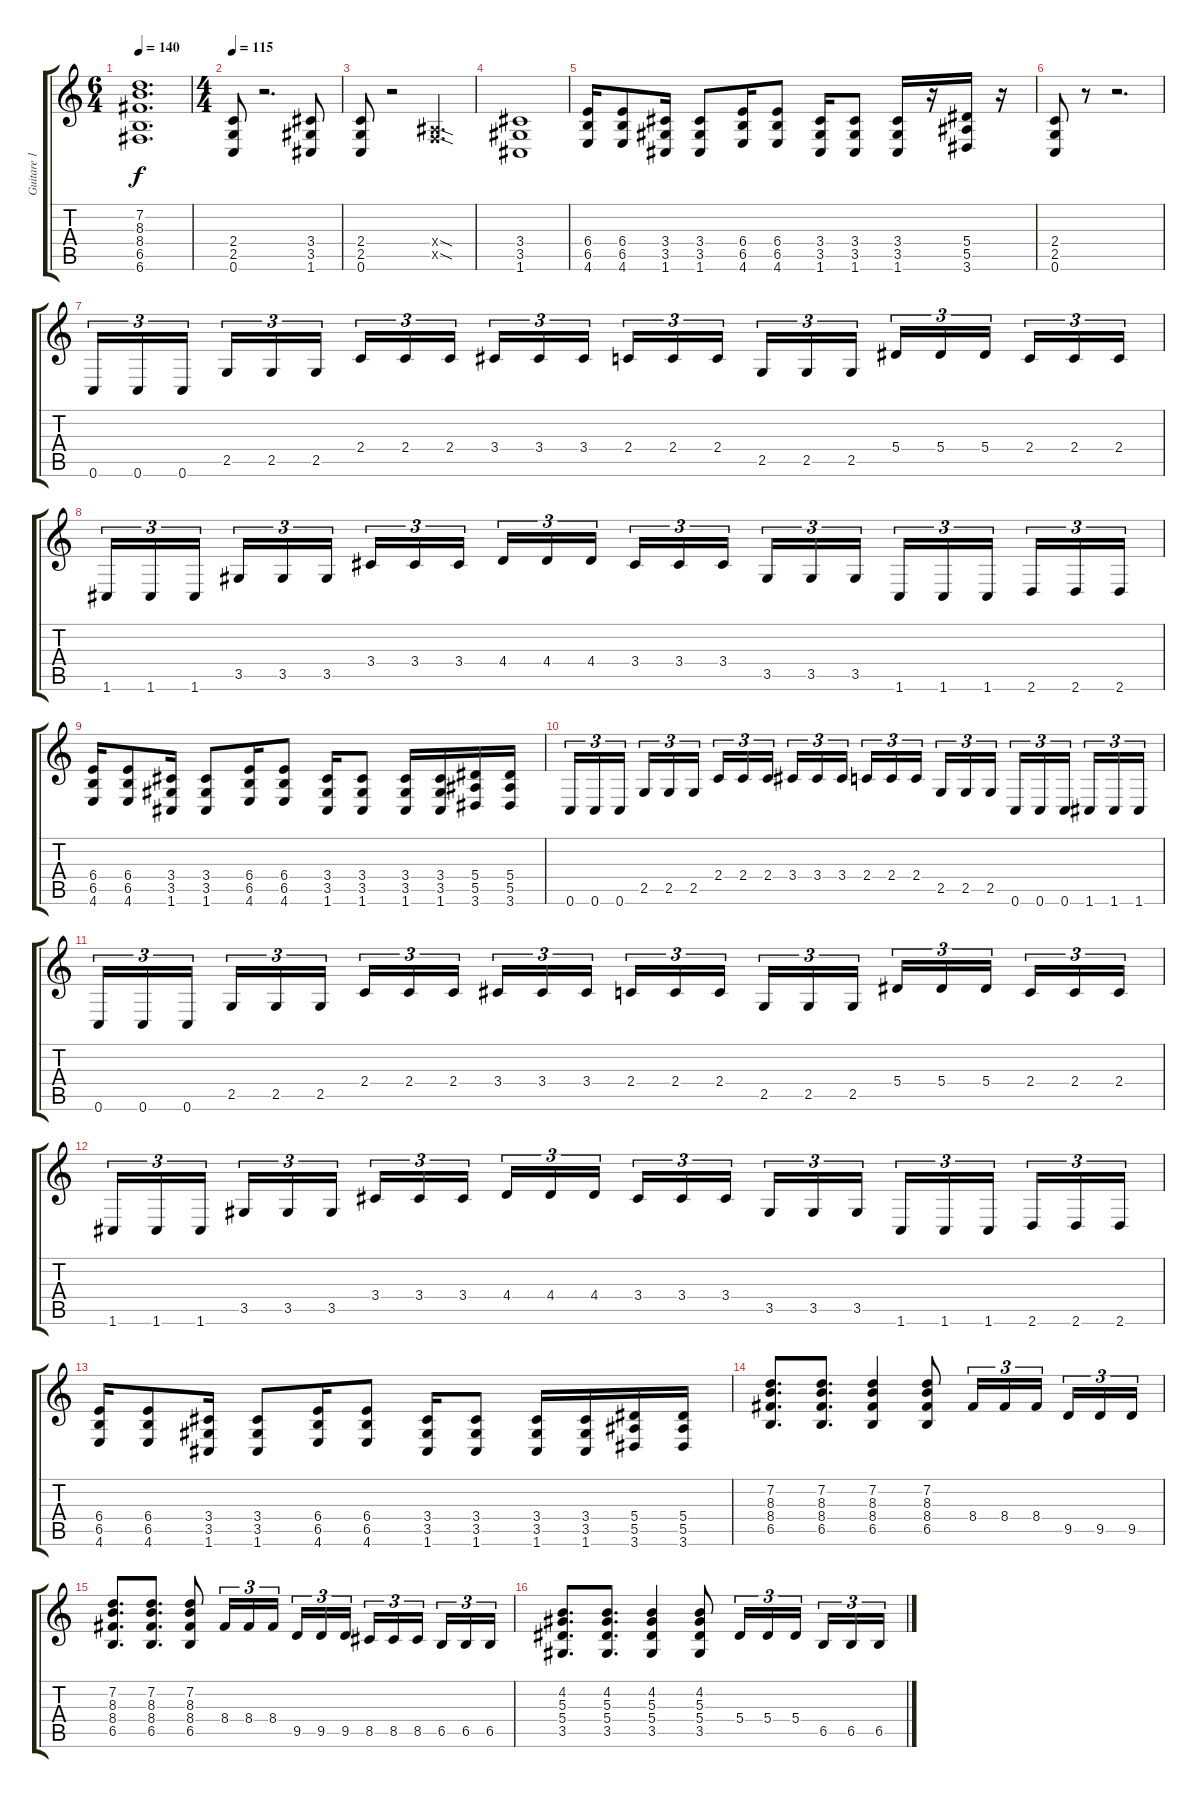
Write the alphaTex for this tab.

\track ("Guitare 1" "Guitare 1") {instrument distortionguitar}
\staff {score tabs}
\tuning (C4 G3 Eb3 Bb2 F2 C2) {hide}
\ts (6 4)
\tempo 140
\clef g2
\ks c
(7.2{t} 8.3{t} 8.4{t} 6.5{t} 6.6{t}).1{d dy f} |
\ts (4 4)
\tempo 115
(2.4 2.5 0.6).8 r.2{d} (3.4 3.5 1.6).8 |
(2.4 2.5 0.6).8 r.2 (0.4{sod x} 0.5{sod x}).4{d} |
(3.4 3.5 1.6).1 |
(6.4 6.5 4.6).16 (6.4 6.5 4.6).8 (3.4 3.5 1.6).16 (3.4 3.5 1.6).8 (6.4 6.5 4.6).16 (6.4 6.5 4.6).8 (3.4 3.5 1.6).16 (3.4 3.5 1.6).8 (3.4 3.5 1.6).16 r.16 (5.4 5.5 3.6).16 r.16 |
(2.4 2.5 0.6).8 r.8 r.2{d} |
0.6.16{tu (3 2)} 0.6.16{tu (3 2)} 0.6.16{tu (3 2) beam splitsecondary} 2.5.16{tu (3 2)} 2.5.16{tu (3 2)} 2.5.16{tu (3 2)} 2.4.16{tu (3 2)} 2.4.16{tu (3 2)} 2.4.16{tu (3 2) beam splitsecondary} 3.4.16{tu (3 2)} 3.4.16{tu (3 2)} 3.4.16{tu (3 2)} 2.4.16{tu (3 2)} 2.4.16{tu (3 2)} 2.4.16{tu (3 2) beam splitsecondary} 2.5.16{tu (3 2)} 2.5.16{tu (3 2)} 2.5.16{tu (3 2)} 5.4.16{tu (3 2)} 5.4.16{tu (3 2)} 5.4.16{tu (3 2) beam splitsecondary} 2.4.16{tu (3 2)} 2.4.16{tu (3 2)} 2.4.16{tu (3 2)} |
1.6.16{tu (3 2)} 1.6.16{tu (3 2)} 1.6.16{tu (3 2) beam splitsecondary} 3.5.16{tu (3 2)} 3.5.16{tu (3 2)} 3.5.16{tu (3 2)} 3.4.16{tu (3 2)} 3.4.16{tu (3 2)} 3.4.16{tu (3 2) beam splitsecondary} 4.4.16{tu (3 2)} 4.4.16{tu (3 2)} 4.4.16{tu (3 2)} 3.4.16{tu (3 2)} 3.4.16{tu (3 2)} 3.4.16{tu (3 2) beam splitsecondary} 3.5.16{tu (3 2)} 3.5.16{tu (3 2)} 3.5.16{tu (3 2)} 1.6.16{tu (3 2)} 1.6.16{tu (3 2)} 1.6.16{tu (3 2) beam splitsecondary} 2.6.16{tu (3 2)} 2.6.16{tu (3 2)} 2.6.16{tu (3 2)} |
(6.4 6.5 4.6).16 (6.4 6.5 4.6).8 (3.4 3.5 1.6).16 (3.4 3.5 1.6).8 (6.4 6.5 4.6).16 (6.4 6.5 4.6).8 (3.4 3.5 1.6).16 (3.4 3.5 1.6).8 (3.4 3.5 1.6).16 (3.4 3.5 1.6).16 (5.4 5.5 3.6).16 (5.4 5.5 3.6).16 |
0.6.16{tu (3 2)} 0.6.16{tu (3 2)} 0.6.16{tu (3 2) beam splitsecondary} 2.5.16{tu (3 2)} 2.5.16{tu (3 2)} 2.5.16{tu (3 2)} 2.4.16{tu (3 2)} 2.4.16{tu (3 2)} 2.4.16{tu (3 2) beam splitsecondary} 3.4.16{tu (3 2)} 3.4.16{tu (3 2)} 3.4.16{tu (3 2)} 2.4.16{tu (3 2)} 2.4.16{tu (3 2)} 2.4.16{tu (3 2) beam splitsecondary} 2.5.16{tu (3 2)} 2.5.16{tu (3 2)} 2.5.16{tu (3 2)} 0.6.16{tu (3 2)} 0.6.16{tu (3 2)} 0.6.16{tu (3 2) beam splitsecondary} 1.6.16{tu (3 2)} 1.6.16{tu (3 2)} 1.6.16{tu (3 2)} |
0.6.16{tu (3 2)} 0.6.16{tu (3 2)} 0.6.16{tu (3 2) beam splitsecondary} 2.5.16{tu (3 2)} 2.5.16{tu (3 2)} 2.5.16{tu (3 2)} 2.4.16{tu (3 2)} 2.4.16{tu (3 2)} 2.4.16{tu (3 2) beam splitsecondary} 3.4.16{tu (3 2)} 3.4.16{tu (3 2)} 3.4.16{tu (3 2)} 2.4.16{tu (3 2)} 2.4.16{tu (3 2)} 2.4.16{tu (3 2) beam splitsecondary} 2.5.16{tu (3 2)} 2.5.16{tu (3 2)} 2.5.16{tu (3 2)} 5.4.16{tu (3 2)} 5.4.16{tu (3 2)} 5.4.16{tu (3 2) beam splitsecondary} 2.4.16{tu (3 2)} 2.4.16{tu (3 2)} 2.4.16{tu (3 2)} |
1.6.16{tu (3 2)} 1.6.16{tu (3 2)} 1.6.16{tu (3 2) beam splitsecondary} 3.5.16{tu (3 2)} 3.5.16{tu (3 2)} 3.5.16{tu (3 2)} 3.4.16{tu (3 2)} 3.4.16{tu (3 2)} 3.4.16{tu (3 2) beam splitsecondary} 4.4.16{tu (3 2)} 4.4.16{tu (3 2)} 4.4.16{tu (3 2)} 3.4.16{tu (3 2)} 3.4.16{tu (3 2)} 3.4.16{tu (3 2) beam splitsecondary} 3.5.16{tu (3 2)} 3.5.16{tu (3 2)} 3.5.16{tu (3 2)} 1.6.16{tu (3 2)} 1.6.16{tu (3 2)} 1.6.16{tu (3 2) beam splitsecondary} 2.6.16{tu (3 2)} 2.6.16{tu (3 2)} 2.6.16{tu (3 2)} |
(6.4 6.5 4.6).16 (6.4 6.5 4.6).8 (3.4 3.5 1.6).16 (3.4 3.5 1.6).8 (6.4 6.5 4.6).16 (6.4 6.5 4.6).8 (3.4 3.5 1.6).16 (3.4 3.5 1.6).8 (3.4 3.5 1.6).16 (3.4 3.5 1.6).16 (5.4 5.5 3.6).16 (5.4 5.5 3.6).16 |
(7.2 8.3 8.4 6.5).8{d} (7.2 8.3 8.4 6.5).8{d} (7.2 8.3 8.4 6.5).4 (7.2 8.3 8.4 6.5).8 8.4.16{tu (3 2)} 8.4.16{tu (3 2)} 8.4.16{tu (3 2) beam splitsecondary} 9.5.16{tu (3 2)} 9.5.16{tu (3 2)} 9.5.16{tu (3 2)} |
(7.2 8.3 8.4 6.5).8{d} (7.2 8.3 8.4 6.5).8{d} (7.2 8.3 8.4 6.5).8 8.4.16{tu (3 2)} 8.4.16{tu (3 2)} 8.4.16{tu (3 2) beam splitsecondary} 9.5.16{tu (3 2)} 9.5.16{tu (3 2)} 9.5.16{tu (3 2)} 8.5.16{tu (3 2)} 8.5.16{tu (3 2)} 8.5.16{tu (3 2) beam splitsecondary} 6.5.16{tu (3 2)} 6.5.16{tu (3 2)} 6.5.16{tu (3 2)} |
(4.2 5.3 5.4 3.5).8{d} (4.2 5.3 5.4 3.5).8{d} (4.2 5.3 5.4 3.5).4 (4.2 5.3 5.4 3.5).8 5.4.16{tu (3 2)} 5.4.16{tu (3 2)} 5.4.16{tu (3 2) beam splitsecondary} 6.5.16{tu (3 2)} 6.5.16{tu (3 2)} 6.5.16{tu (3 2)}
